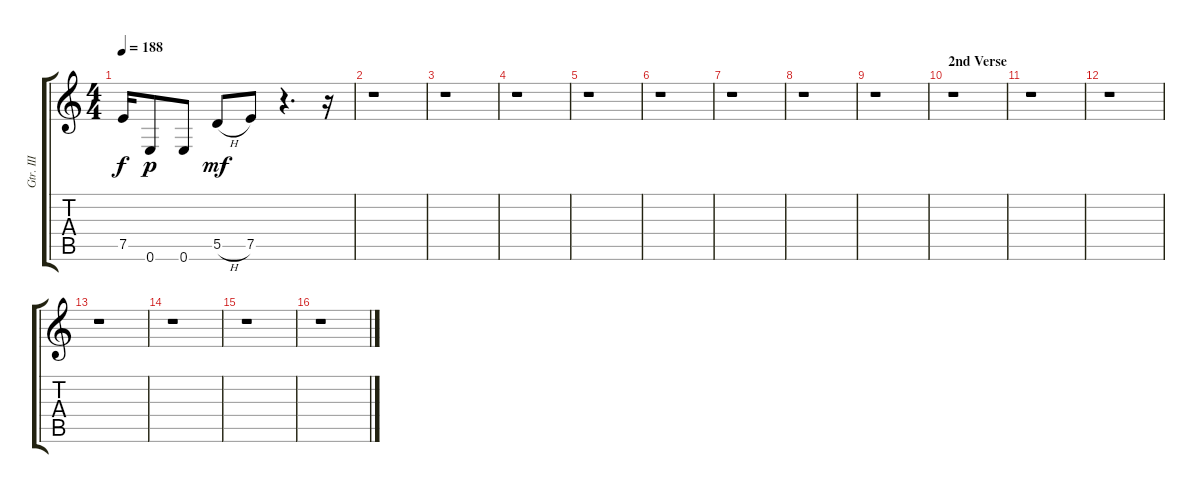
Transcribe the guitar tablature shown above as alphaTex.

\track ("Gtr. III" "Gtr. III") {instrument overdrivenguitar}
\staff {score tabs}
\tuning (E4 B3 G3 D3 A2 E2) {hide}
\ts (4 4)
\tempo 188
\clef g2
\ks c
7.5{t}.16{dy f volume 12 balance 14} 0.6.8{dy p} 0.6.8 5.5{h}.8{dy mf} 7.5.8 r.4{d} r.16 |
r.1{volume 16 balance 8} |
r.1 |
r.1 |
r.1 |
r.1 |
r.1 |
r.1 |
r.1 |
\section ("" "2nd Verse")
r.1 |
r.1 |
r.1 |
r.1 |
r.1 |
r.1 |
r.1
